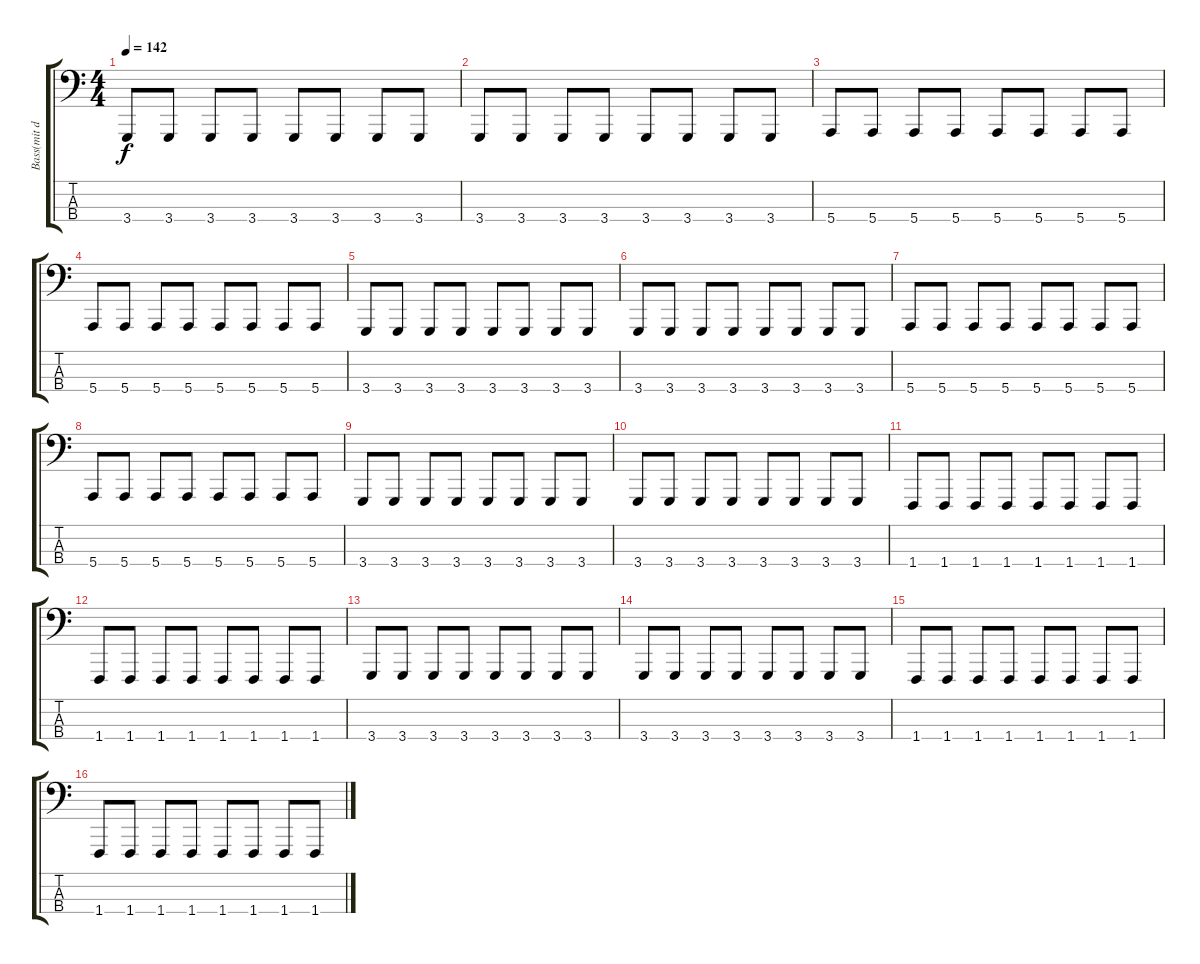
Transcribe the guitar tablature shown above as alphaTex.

\track ("Bass(mit diesem Effekt...)" "Bass(mit d") {instrument bassoon}
\staff {score tabs}
\tuning (G2 D2 A1 E1) {hide}
\ts (4 4)
\tempo 142
\clef f4
\ks c
3.4.8{dy f} 3.4.8 3.4.8 3.4.8 3.4.8 3.4.8 3.4.8 3.4.8 |
3.4.8 3.4.8 3.4.8 3.4.8 3.4.8 3.4.8 3.4.8 3.4.8 |
5.4.8 5.4.8 5.4.8 5.4.8 5.4.8 5.4.8 5.4.8 5.4.8 |
5.4.8 5.4.8 5.4.8 5.4.8 5.4.8 5.4.8 5.4.8 5.4.8 |
3.4.8 3.4.8 3.4.8 3.4.8 3.4.8 3.4.8 3.4.8 3.4.8 |
3.4.8 3.4.8 3.4.8 3.4.8 3.4.8 3.4.8 3.4.8 3.4.8 |
5.4.8 5.4.8 5.4.8 5.4.8 5.4.8 5.4.8 5.4.8 5.4.8 |
5.4.8 5.4.8 5.4.8 5.4.8 5.4.8 5.4.8 5.4.8 5.4.8 |
3.4.8 3.4.8 3.4.8 3.4.8 3.4.8 3.4.8 3.4.8 3.4.8 |
3.4.8 3.4.8 3.4.8 3.4.8 3.4.8 3.4.8 3.4.8 3.4.8 |
1.4.8 1.4.8 1.4.8 1.4.8 1.4.8 1.4.8 1.4.8 1.4.8 |
1.4.8 1.4.8 1.4.8 1.4.8 1.4.8 1.4.8 1.4.8 1.4.8 |
3.4.8 3.4.8 3.4.8 3.4.8 3.4.8 3.4.8 3.4.8 3.4.8 |
3.4.8 3.4.8 3.4.8 3.4.8 3.4.8 3.4.8 3.4.8 3.4.8 |
1.4.8 1.4.8 1.4.8 1.4.8 1.4.8 1.4.8 1.4.8 1.4.8 |
1.4.8 1.4.8 1.4.8 1.4.8 1.4.8 1.4.8 1.4.8 1.4.8
